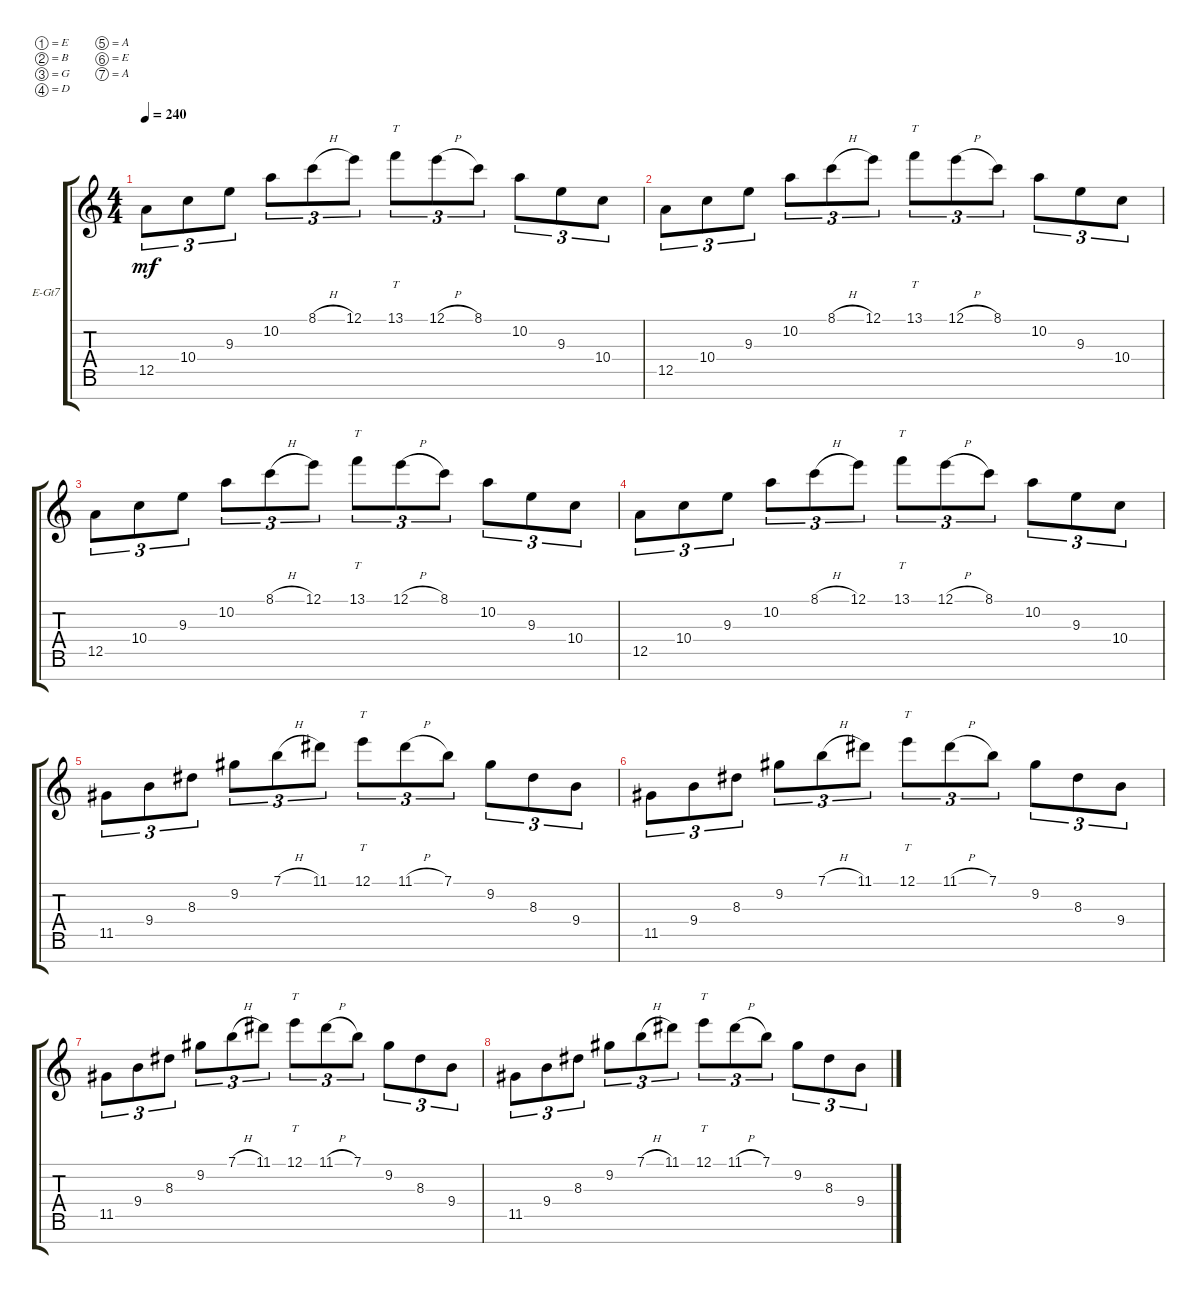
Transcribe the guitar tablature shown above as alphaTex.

\defaultSystemsLayout 4
\bracketExtendMode groupsimilarinstruments
\firstSystemTrackNameOrientation horizontal
\otherSystemsTrackNameOrientation horizontal
\track ("Electric Guitar" "E-Gt7") {instrument distortionguitar}
\staff {score tabs}
\tuning (E4 B3 G3 D3 A2 E2 A1)
\ts (4 4)
\tempo 240
\clef g2
\ks c
12.5.8{tu (3 2) dy mf} 10.4.8{tu (3 2)} 9.3.8{tu (3 2)} 10.2.8{tu (3 2)} 8.1{h}.8{tu (3 2)} 12.1.8{tu (3 2)} 13.1.8{tt tu (3 2)} 12.1{h}.8{tu (3 2)} 8.1.8{tu (3 2)} 10.2.8{tu (3 2)} 9.3.8{tu (3 2)} 10.4.8{tu (3 2)} |
12.5.8{tu (3 2)} 10.4.8{tu (3 2)} 9.3.8{tu (3 2)} 10.2.8{tu (3 2)} 8.1{h}.8{tu (3 2)} 12.1.8{tu (3 2)} 13.1.8{tt tu (3 2)} 12.1{h}.8{tu (3 2)} 8.1.8{tu (3 2)} 10.2.8{tu (3 2)} 9.3.8{tu (3 2)} 10.4.8{tu (3 2)} |
12.5.8{tu (3 2)} 10.4.8{tu (3 2)} 9.3.8{tu (3 2)} 10.2.8{tu (3 2)} 8.1{h}.8{tu (3 2)} 12.1.8{tu (3 2)} 13.1.8{tt tu (3 2)} 12.1{h}.8{tu (3 2)} 8.1.8{tu (3 2)} 10.2.8{tu (3 2)} 9.3.8{tu (3 2)} 10.4.8{tu (3 2)} |
12.5.8{tu (3 2)} 10.4.8{tu (3 2)} 9.3.8{tu (3 2)} 10.2.8{tu (3 2)} 8.1{h}.8{tu (3 2)} 12.1.8{tu (3 2)} 13.1.8{tt tu (3 2)} 12.1{h}.8{tu (3 2)} 8.1.8{tu (3 2)} 10.2.8{tu (3 2)} 9.3.8{tu (3 2)} 10.4.8{tu (3 2)} |
11.5.8{tu (3 2)} 9.4.8{tu (3 2)} 8.3.8{tu (3 2)} 9.2.8{tu (3 2)} 7.1{h}.8{tu (3 2)} 11.1.8{tu (3 2)} 12.1.8{tt tu (3 2)} 11.1{h}.8{tu (3 2)} 7.1.8{tu (3 2)} 9.2.8{tu (3 2)} 8.3.8{tu (3 2)} 9.4.8{tu (3 2)} |
11.5.8{tu (3 2)} 9.4.8{tu (3 2)} 8.3.8{tu (3 2)} 9.2.8{tu (3 2)} 7.1{h}.8{tu (3 2)} 11.1.8{tu (3 2)} 12.1.8{tt tu (3 2)} 11.1{h}.8{tu (3 2)} 7.1.8{tu (3 2)} 9.2.8{tu (3 2)} 8.3.8{tu (3 2)} 9.4.8{tu (3 2)} |
11.5.8{tu (3 2)} 9.4.8{tu (3 2)} 8.3.8{tu (3 2)} 9.2.8{tu (3 2)} 7.1{h}.8{tu (3 2)} 11.1.8{tu (3 2)} 12.1.8{tt tu (3 2)} 11.1{h}.8{tu (3 2)} 7.1.8{tu (3 2)} 9.2.8{tu (3 2)} 8.3.8{tu (3 2)} 9.4.8{tu (3 2)} |
11.5.8{tu (3 2)} 9.4.8{tu (3 2)} 8.3.8{tu (3 2)} 9.2.8{tu (3 2)} 7.1{h}.8{tu (3 2)} 11.1.8{tu (3 2)} 12.1.8{tt tu (3 2)} 11.1{h}.8{tu (3 2)} 7.1.8{tu (3 2)} 9.2.8{tu (3 2)} 8.3.8{tu (3 2)} 9.4.8{tu (3 2)}
